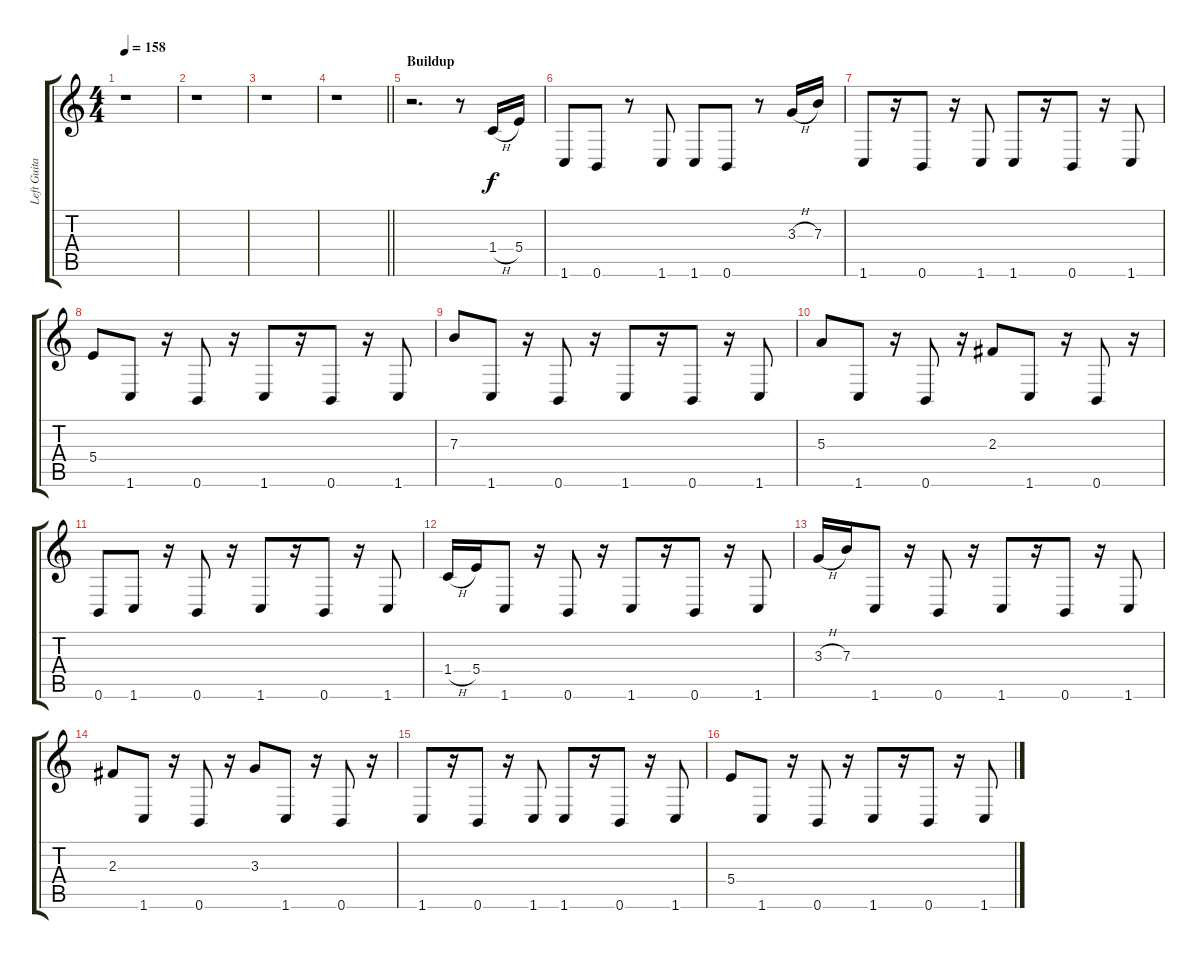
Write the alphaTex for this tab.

\track ("Left Guitar" "Left Guita") {instrument distortionguitar}
\staff {score tabs}
\tuning (Db4 Ab3 E3 B2 Gb2 B1) {hide}
\ts (4 4)
\tempo 158
\clef g2
\ks c
r.1{dy f} |
r.1 |
r.1 |
\barLineRight lightlight
r.1 |
\section ("" "Buildup")
r.2{d} r.8 1.4{h}.16 5.4.16 |
1.6.8 0.6.8 r.8 1.6.8 1.6.8 0.6.8 r.8 3.3{h}.16 7.3.16 |
1.6.8 r.16 0.6.8 r.16 1.6.8 1.6.8 r.16 0.6.8 r.16 1.6.8 |
5.4.8 1.6.8 r.16 0.6.8 r.16 1.6.8 r.16 0.6.8 r.16 1.6.8 |
7.3.8 1.6.8 r.16 0.6.8 r.16 1.6.8 r.16 0.6.8 r.16 1.6.8 |
5.3.8 1.6.8 r.16 0.6.8 r.16 2.3.8 1.6.8 r.16 0.6.8 r.16 |
0.6.8 1.6.8 r.16 0.6.8 r.16 1.6.8 r.16 0.6.8 r.16 1.6.8 |
1.4{h}.16 5.4.16 1.6.8 r.16 0.6.8 r.16 1.6.8 r.16 0.6.8 r.16 1.6.8 |
3.3{h}.16 7.3.16 1.6.8 r.16 0.6.8 r.16 1.6.8 r.16 0.6.8 r.16 1.6.8 |
2.3.8 1.6.8 r.16 0.6.8 r.16 3.3.8 1.6.8 r.16 0.6.8 r.16 |
1.6.8 r.16 0.6.8 r.16 1.6.8 1.6.8 r.16 0.6.8 r.16 1.6.8 |
5.4.8 1.6.8 r.16 0.6.8 r.16 1.6.8 r.16 0.6.8 r.16 1.6.8
